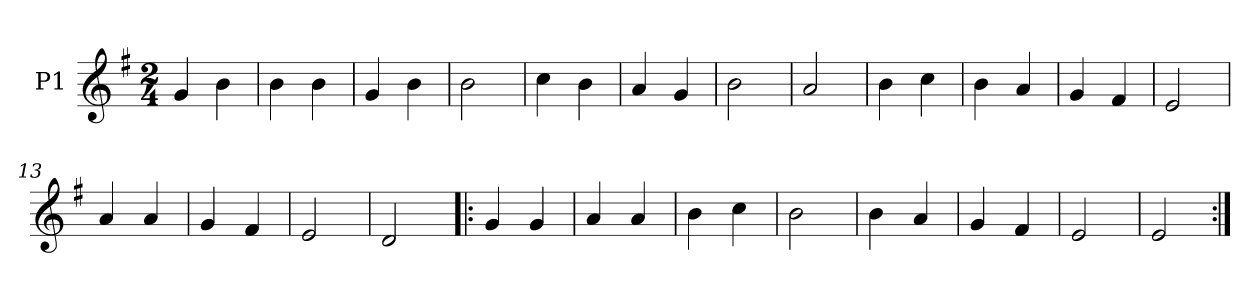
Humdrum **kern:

**kern
*part1
*staff1
*I"P1
*clefG2
*k[f#]
*G:
*M2/4
*MM172
=1
4g/
4b\
=2
4b\
4b\
=3
4g/
4b\
=4
2b\
=5
4cc\
4b\
=6
4a/
4g/
=7
2b\
=8
2a/
!!LO:LB:g=z
=9
4b\
4cc\
=10
4b\
4a/
=11
4g/
4f#/
=12
2e/
=13
4a/
4a/
=14
4g/
4f#/
=15
2e/
=16
2d/
!!LO:LB:g=z
=17!|:
4g/
4g/
=18
4a/
4a/
=19
4b\
4cc\
=20
2b\
=21
4b\
4a/
=22
4g/
4f#/
=23
2e/
=24
2e/
=:|!
*-
